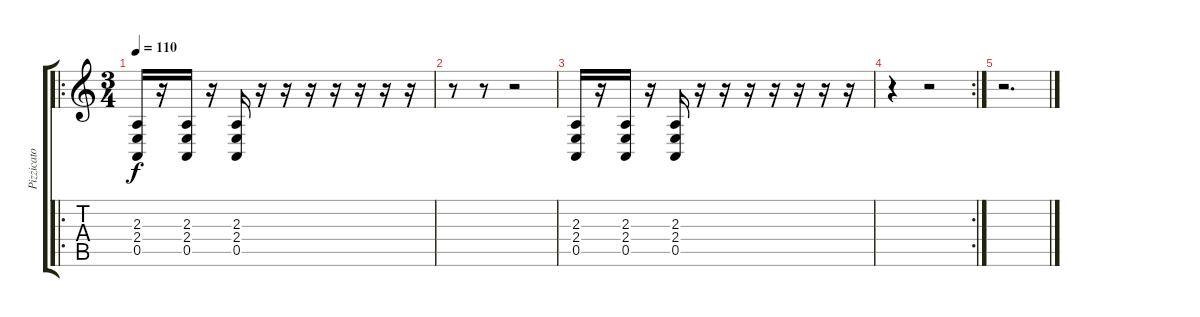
\track ("Pizzicato" "Pizzicato") {instrument pizzicatostrings}
\staff {score tabs}
\tuning (E4 B3 G3 D3 A2 E2) {hide}
\ro
\ts (3 4)
\tempo 110
\clef g2
\ks c
(2.3 2.4 0.5).16{dy f} r.16 (2.3 2.4 0.5).16 r.16 (2.3 2.4 0.5).16 r.16 r.16 r.16 r.16 r.16 r.16 r.16 |
r.8 r.8 r.2 |
(2.3 2.4 0.5).16 r.16 (2.3 2.4 0.5).16 r.16 (2.3 2.4 0.5).16 r.16 r.16 r.16 r.16 r.16 r.16 r.16 |
\rc 2
r.4 r.2 |
r.2{d}
